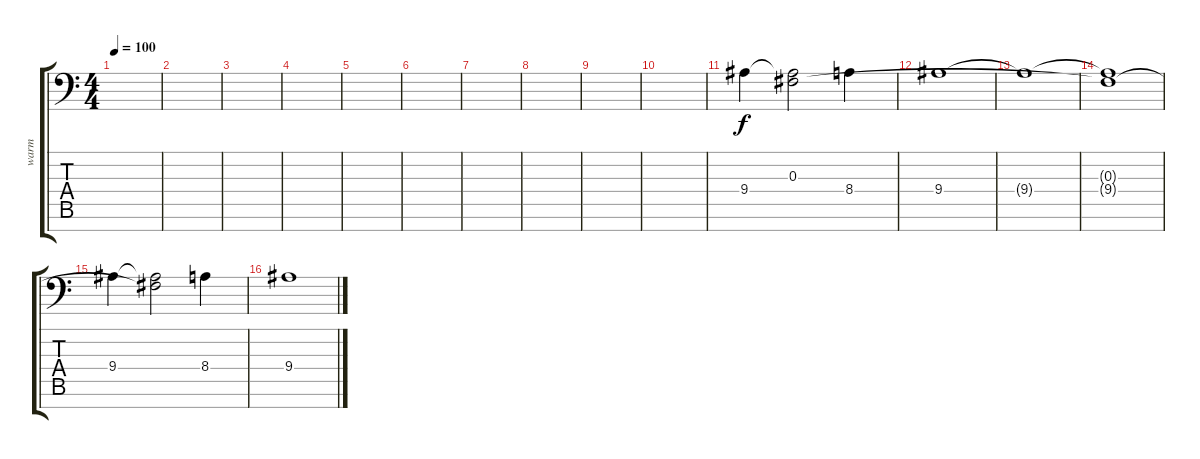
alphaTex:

\track ("warm" "warm") {instrument lead3calliope}
\staff {score tabs}
\tuning (Eb4 Bb3 Gb3 Db3 Ab2 Eb2 Bb1) {hide}
\ts (4 4)
\tempo 100
\clef f4
\ks c
|
|
|
|
|
|
|
|
|
|
9.4.4 (0.3 9.4{t}).2 8.4.4 |
9.4.1 |
9.4{t}.1 |
(0.3{t} 9.4{t}).1 |
9.4.4 (0.3{t} 9.4{t}).2 8.4.4 |
9.4.1
